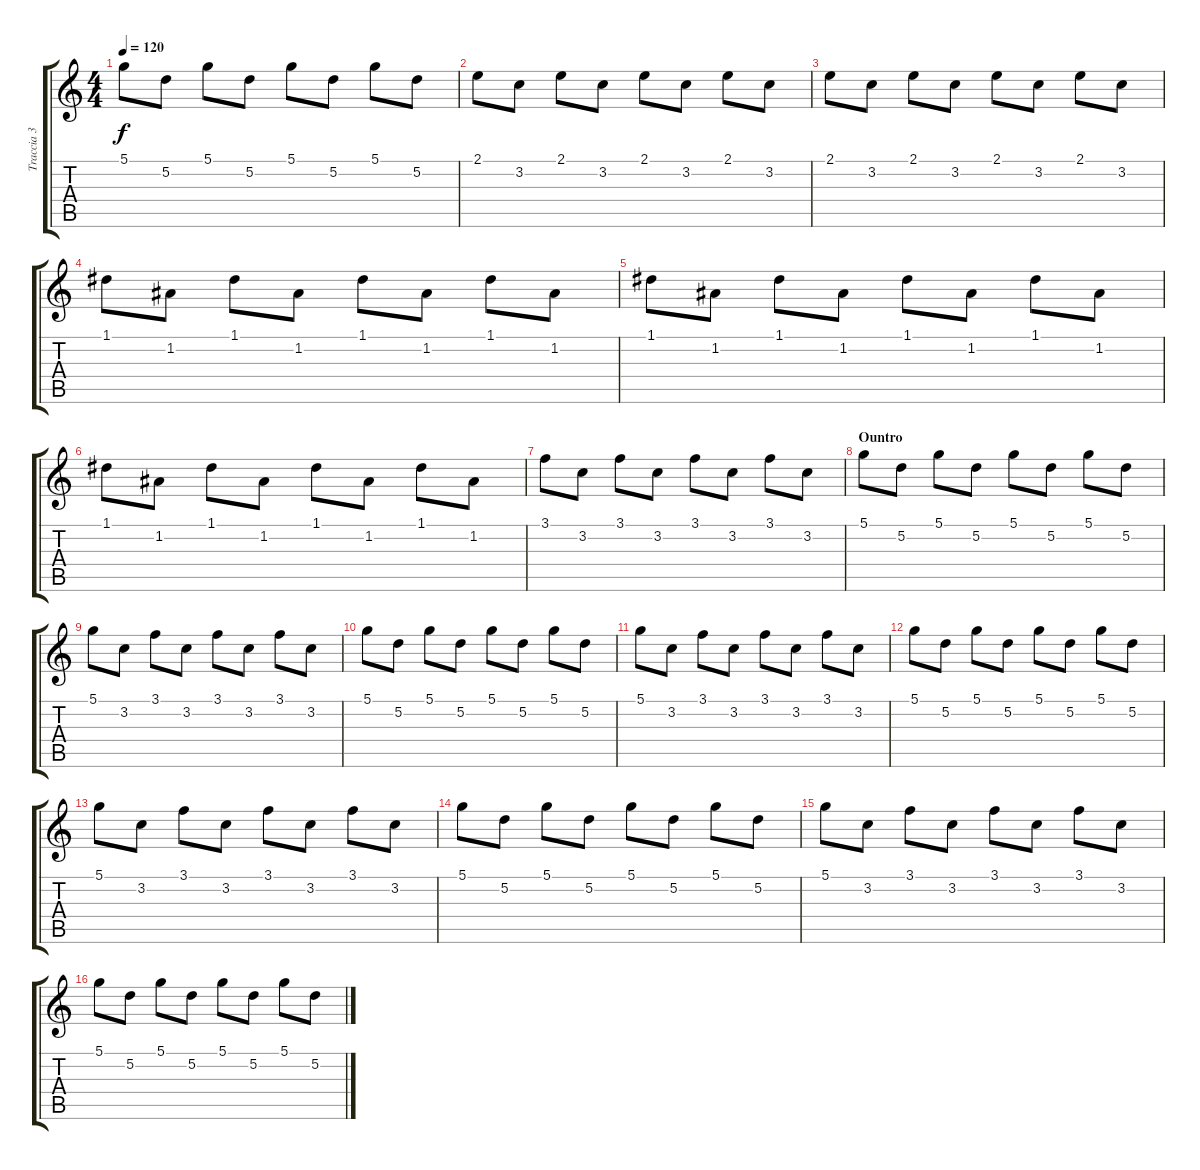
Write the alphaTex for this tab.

\track ("Traccia 3" "Traccia 3") {instrument acousticguitarnylon}
\staff {score tabs}
\tuning (D4 A3 F3 C3 G2 D2) {hide}
\ts (4 4)
\tempo 120
\clef g2
\ks c
5.1.8{dy f} 5.2.8 5.1.8 5.2.8 5.1.8 5.2.8 5.1.8 5.2.8 |
2.1.8 3.2.8 2.1.8 3.2.8 2.1.8 3.2.8 2.1.8 3.2.8 |
2.1.8 3.2.8 2.1.8 3.2.8 2.1.8 3.2.8 2.1.8 3.2.8 |
1.1.8 1.2.8 1.1.8 1.2.8 1.1.8 1.2.8 1.1.8 1.2.8 |
1.1.8 1.2.8 1.1.8 1.2.8 1.1.8 1.2.8 1.1.8 1.2.8 |
1.1.8 1.2.8 1.1.8 1.2.8 1.1.8 1.2.8 1.1.8 1.2.8 |
3.1.8 3.2.8 3.1.8 3.2.8 3.1.8 3.2.8 3.1.8 3.2.8 |
\section ("" "Ountro")
5.1.8 5.2.8 5.1.8 5.2.8 5.1.8 5.2.8 5.1.8 5.2.8 |
5.1.8 3.2.8 3.1.8 3.2.8 3.1.8 3.2.8 3.1.8 3.2.8 |
5.1.8 5.2.8 5.1.8 5.2.8 5.1.8 5.2.8 5.1.8 5.2.8 |
5.1.8 3.2.8 3.1.8 3.2.8 3.1.8 3.2.8 3.1.8 3.2.8 |
5.1.8 5.2.8 5.1.8 5.2.8 5.1.8 5.2.8 5.1.8 5.2.8 |
5.1.8 3.2.8 3.1.8 3.2.8 3.1.8 3.2.8 3.1.8 3.2.8 |
5.1.8 5.2.8 5.1.8 5.2.8 5.1.8 5.2.8 5.1.8 5.2.8 |
5.1.8 3.2.8 3.1.8 3.2.8 3.1.8 3.2.8 3.1.8 3.2.8 |
5.1.8 5.2.8 5.1.8 5.2.8 5.1.8 5.2.8 5.1.8 5.2.8
